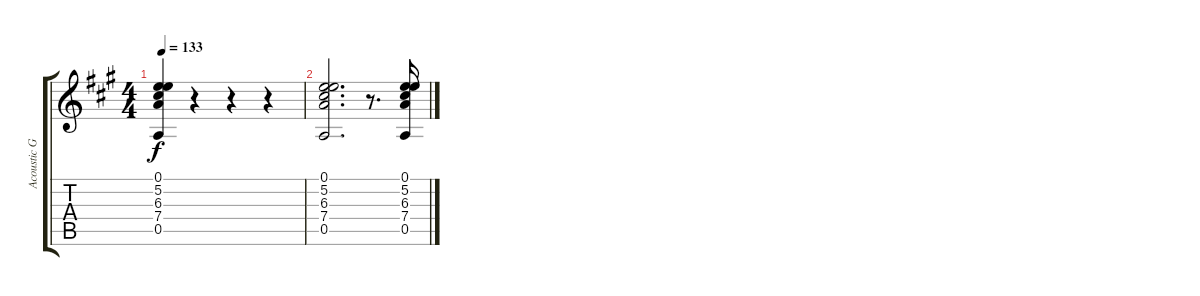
\track ("Acoustic Guitar" "Acoustic G") {instrument acousticguitarsteel}
\staff {score tabs}
\tuning (E4 B3 G3 D3 A2 E2) {hide}
\ts (4 4)
\tempo 133
\clef g2
\ks a
(0.1 5.2 6.3 7.4 0.5).4{dy f} r.4 r.4 r.4 |
(0.1 5.2 6.3 7.4 0.5).2{d} r.8{d} (0.1 5.2 6.3 7.4 0.5).16
